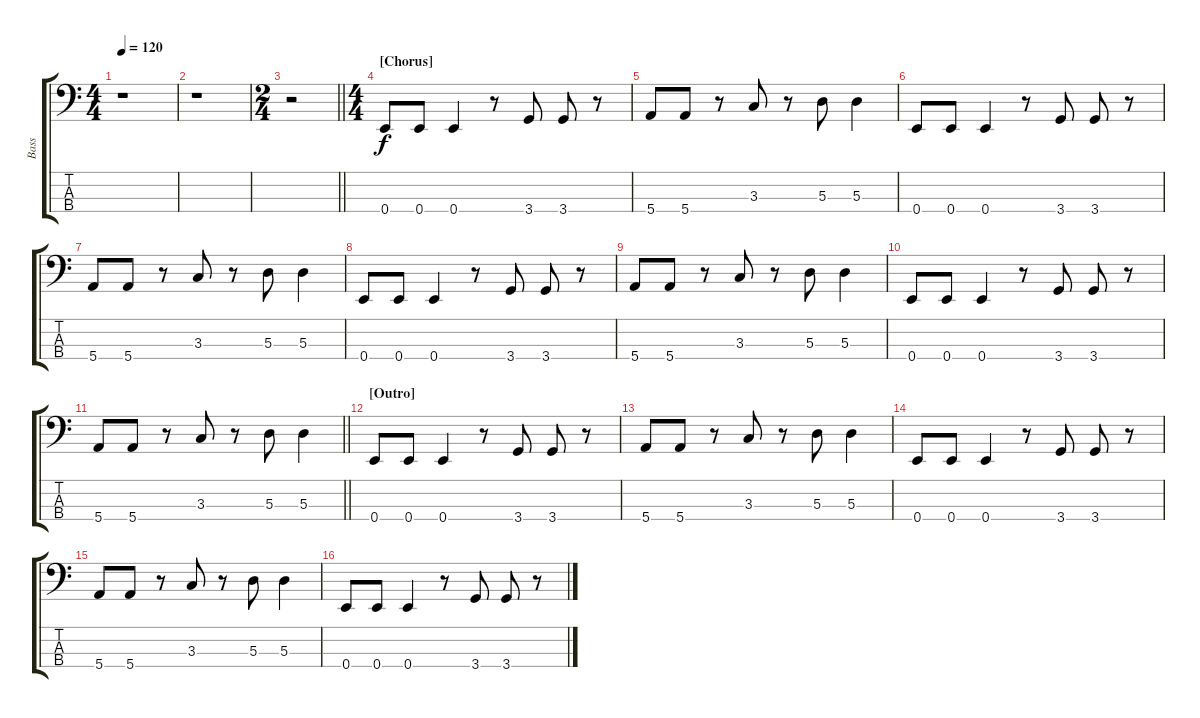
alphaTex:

\track ("Bass" "Bass") {instrument electricbassfinger}
\staff {score tabs}
\tuning (G2 D2 A1 E1) {hide}
\ts (4 4)
\tempo 120
\clef f4
\ks c
r.1{dy f} |
r.1 |
\ts (2 4)
\barLineRight lightlight
r.2 |
\ts (4 4)
\section ("" "[Chorus]")
0.4.8 0.4.8 0.4.4 r.8 3.4.8 3.4.8 r.8 |
5.4.8 5.4.8 r.8 3.3.8 r.8 5.3.8 5.3.4 |
0.4.8 0.4.8 0.4.4 r.8 3.4.8 3.4.8 r.8 |
5.4.8 5.4.8 r.8 3.3.8 r.8 5.3.8 5.3.4 |
0.4.8 0.4.8 0.4.4 r.8 3.4.8 3.4.8 r.8 |
5.4.8 5.4.8 r.8 3.3.8 r.8 5.3.8 5.3.4 |
0.4.8 0.4.8 0.4.4 r.8 3.4.8 3.4.8 r.8 |
\barLineRight lightlight
5.4.8 5.4.8 r.8 3.3.8 r.8 5.3.8 5.3.4 |
\section ("" "[Outro]")
0.4.8 0.4.8 0.4.4 r.8 3.4.8 3.4.8 r.8 |
5.4.8 5.4.8 r.8 3.3.8 r.8 5.3.8 5.3.4 |
0.4.8 0.4.8 0.4.4 r.8 3.4.8 3.4.8 r.8 |
5.4.8 5.4.8 r.8 3.3.8 r.8 5.3.8 5.3.4 |
0.4.8 0.4.8 0.4.4 r.8 3.4.8 3.4.8 r.8
